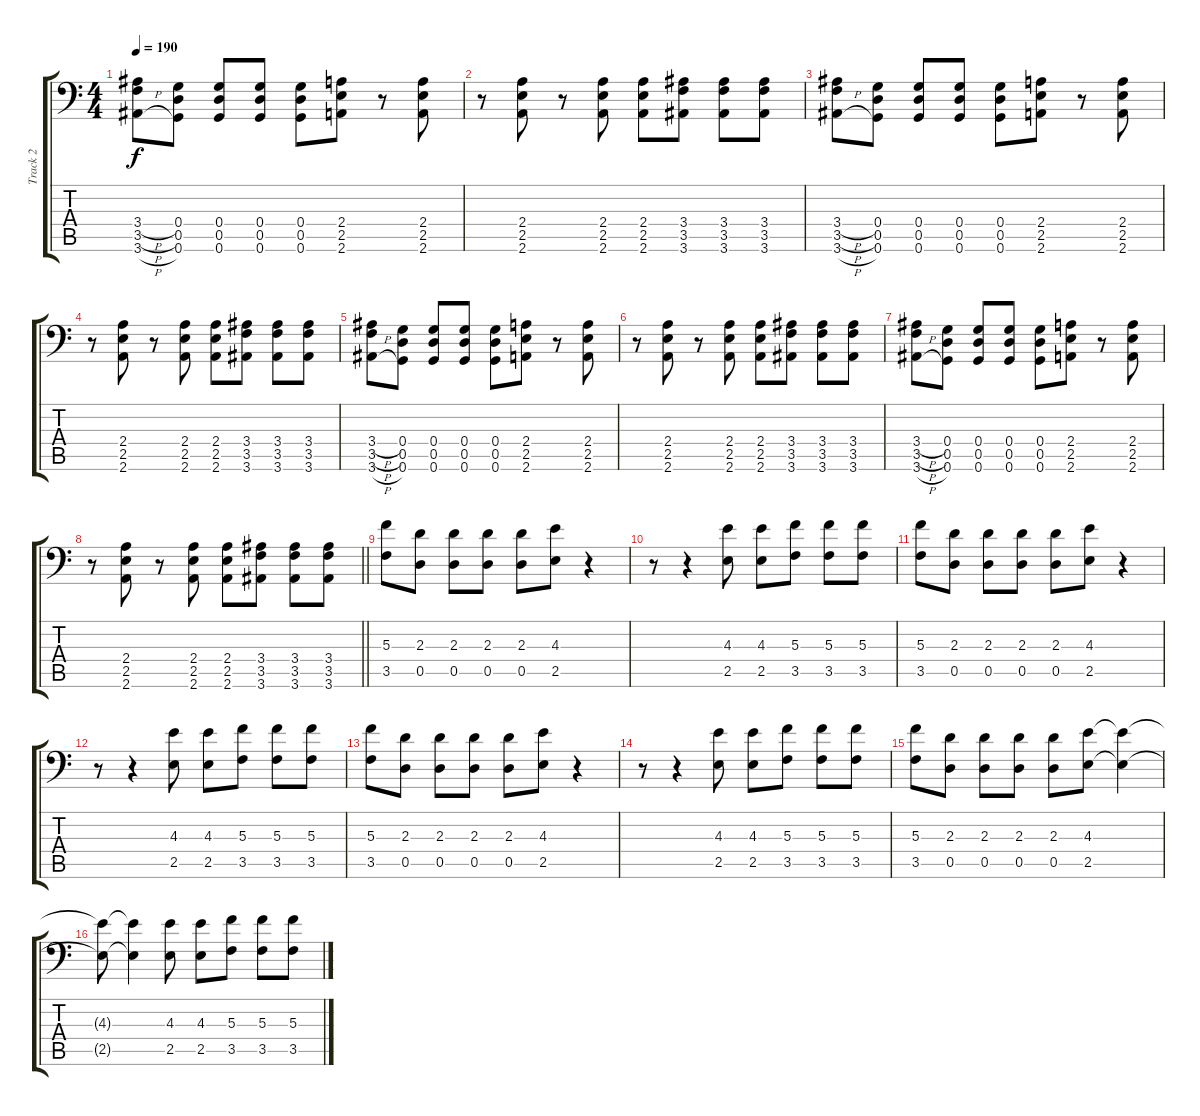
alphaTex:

\track ("Track 2" "Track 2") {instrument overdrivenguitar}
\staff {score tabs}
\tuning (A3 F3 C3 G2 D2 G1) {hide}
\ts (4 4)
\tempo 190
\clef f4
\ks c
(3.4{h} 3.5{h} 3.6{h}).8{dy f} (0.4 0.5 0.6).8 (0.4 0.5 0.6).8 (0.4 0.5 0.6).8 (0.4 0.5 0.6).8 (2.4 2.5 2.6).8 r.8 (2.4 2.5 2.6).8 |
r.8 (2.4 2.5 2.6).8 r.8 (2.4 2.5 2.6).8 (2.4 2.5 2.6).8 (3.4 3.5 3.6).8 (3.4 3.5 3.6).8 (3.4 3.5 3.6).8 |
(3.4{h} 3.5{h} 3.6{h}).8 (0.4 0.5 0.6).8 (0.4 0.5 0.6).8 (0.4 0.5 0.6).8 (0.4 0.5 0.6).8 (2.4 2.5 2.6).8 r.8 (2.4 2.5 2.6).8 |
r.8 (2.4 2.5 2.6).8 r.8 (2.4 2.5 2.6).8 (2.4 2.5 2.6).8 (3.4 3.5 3.6).8 (3.4 3.5 3.6).8 (3.4 3.5 3.6).8 |
(3.4{h} 3.5{h} 3.6{h}).8 (0.4 0.5 0.6).8 (0.4 0.5 0.6).8 (0.4 0.5 0.6).8 (0.4 0.5 0.6).8 (2.4 2.5 2.6).8 r.8 (2.4 2.5 2.6).8 |
r.8 (2.4 2.5 2.6).8 r.8 (2.4 2.5 2.6).8 (2.4 2.5 2.6).8 (3.4 3.5 3.6).8 (3.4 3.5 3.6).8 (3.4 3.5 3.6).8 |
(3.4{h} 3.5{h} 3.6{h}).8 (0.4 0.5 0.6).8 (0.4 0.5 0.6).8 (0.4 0.5 0.6).8 (0.4 0.5 0.6).8 (2.4 2.5 2.6).8 r.8 (2.4 2.5 2.6).8 |
\barLineRight lightlight
r.8 (2.4 2.5 2.6).8 r.8 (2.4 2.5 2.6).8 (2.4 2.5 2.6).8 (3.4 3.5 3.6).8 (3.4 3.5 3.6).8 (3.4 3.5 3.6).8 |
(5.3 3.5).8 (2.3 0.5).8 (2.3 0.5).8 (2.3 0.5).8 (2.3 0.5).8 (4.3 2.5).8 r.4 |
r.8 r.4 (4.3 2.5).8 (4.3 2.5).8 (5.3 3.5).8 (5.3 3.5).8 (5.3 3.5).8 |
(5.3 3.5).8 (2.3 0.5).8 (2.3 0.5).8 (2.3 0.5).8 (2.3 0.5).8 (4.3 2.5).8 r.4 |
r.8 r.4 (4.3 2.5).8 (4.3 2.5).8 (5.3 3.5).8 (5.3 3.5).8 (5.3 3.5).8 |
(5.3 3.5).8 (2.3 0.5).8 (2.3 0.5).8 (2.3 0.5).8 (2.3 0.5).8 (4.3 2.5).8 r.4 |
r.8 r.4 (4.3 2.5).8 (4.3 2.5).8 (5.3 3.5).8 (5.3 3.5).8 (5.3 3.5).8 |
(5.3 3.5).8 (2.3 0.5).8 (2.3 0.5).8 (2.3 0.5).8 (2.3 0.5).8 (4.3 2.5).8 (4.3{t} 2.5{t}).4 |
(4.3{t} 2.5{t}).8 (4.3{t} 2.5{t}).4 (4.3 2.5).8 (4.3 2.5).8 (5.3 3.5).8 (5.3 3.5).8 (5.3 3.5).8
